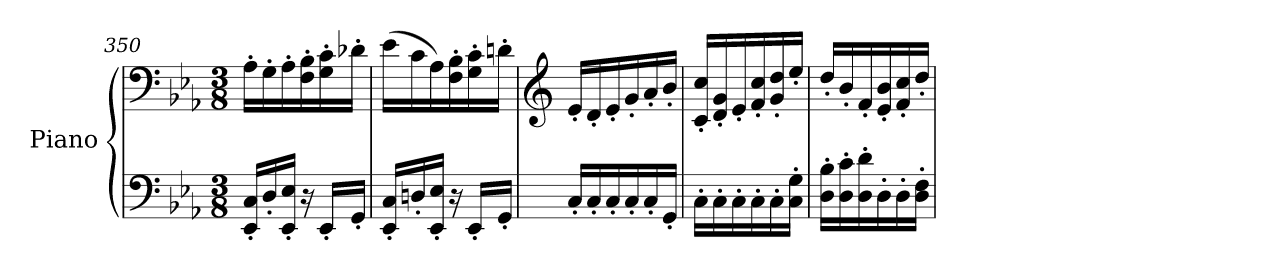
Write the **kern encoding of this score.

**kern	**kern
*part1	*part1
*staff2	*staff1
*I"Piano	*
*I'Pno.	*
*clefF4	*clefF4
*k[b-e-a-]	*k[b-e-a-]
*M3/8	*M3/8
=350	=350
16EE-/' 16C/'LL	16A-'\LL
16D'/	16G'\
16EE-/' 16E-/'JJ	16A-'\
16r	16F\' 16B-\'
16EE-'/LL	16G\' 16c\'
16GG'/JJ	16d-X'\JJ
!!LO:LB:g=z
=351	=351
16EE-/' 16C/'LL	(>16e-\LL
16Dn'/	16c\
16EE-/' 16E-/'JJ	16A-\)
16r	16F\' 16B-\'
16EE-'/LL	16G\' 16c\'
16GG'/JJ	16dn'\JJ
=352	=352
*	*clefG2
16C'/LL	16e-'/LL
16C'/	16d'/
16C'/	16e-'/
16C'/	16g'/
16C'/	16a-'/
16GG'/JJ	16b-'/JJ
=353	=353
16C'\LL	16c/' 16cc/'LL
16C'\	16d/' 16g/'
16C'\	16e-'/
16C'\	16f/' 16cc/'
16C'\	16g/' 16dd/'
16C\' 16G\'JJ	16ee-'/JJ
=354	=354
16D\' 16B-\'LL	16dd'/LL
16D\' 16c\'	16b-'/
16D\' 16d\'	16f'/
16D'\	16e-/' 16b-/'
16D'\	16f/' 16cc/'
16D\' 16F\'JJ	16dd'/JJ
=	=
*-	*-
